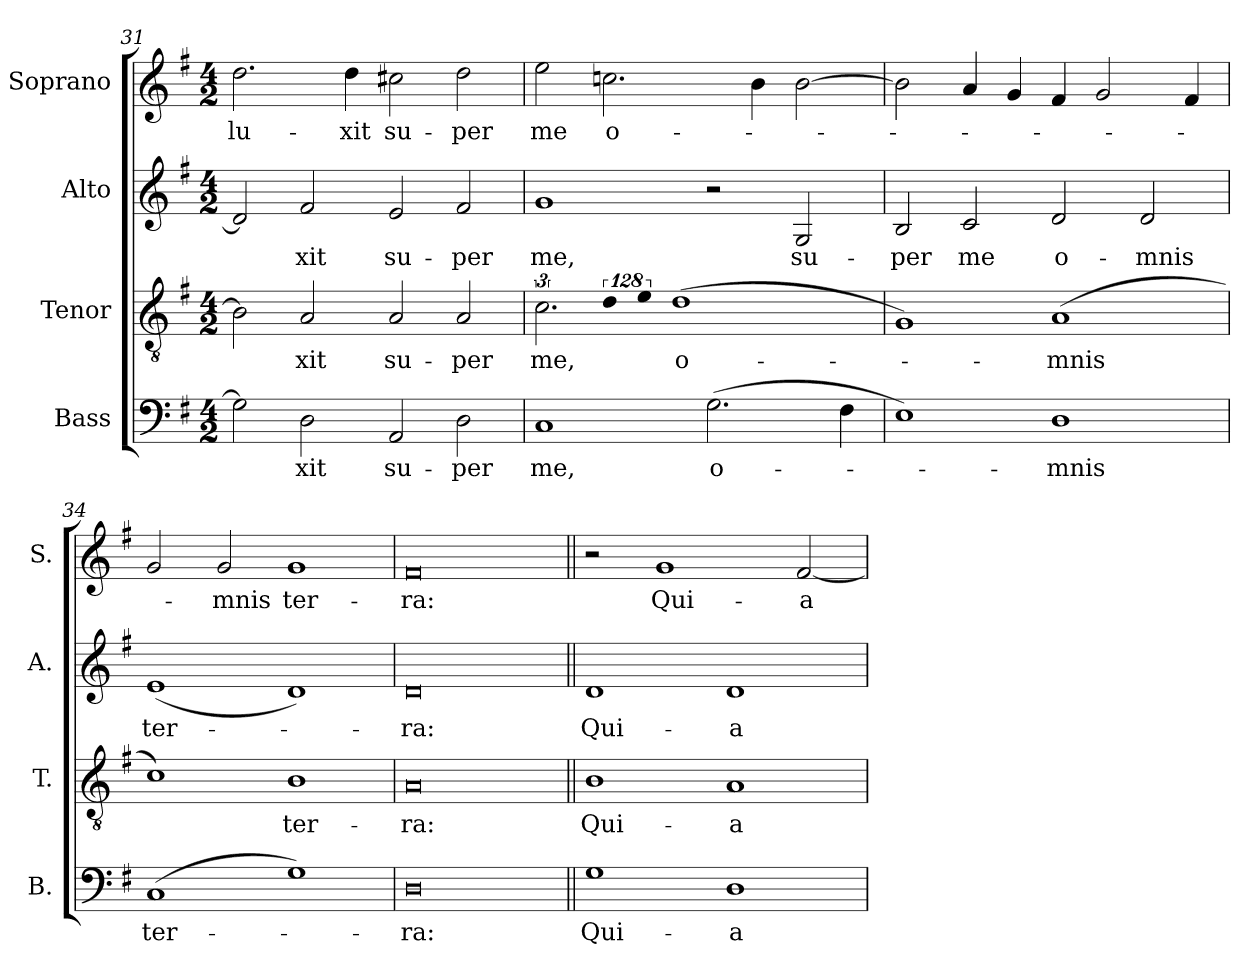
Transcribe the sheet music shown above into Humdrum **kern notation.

**kern	**text	**kern	**text	**kern	**text	**kern	**text
*part4	*part4	*part3	*part3	*part2	*part2	*part1	*part1
*staff4	*staff4	*staff3	*staff3	*staff2	*staff2	*staff1	*staff1
*I"Bass	*	*I"Tenor	*	*I"Alto	*	*I"Soprano	*
*I'B.	*	*I'T.	*	*I'A.	*	*I'S.	*
*clefF4	*	*clefGv2	*	*clefG2	*	*clefG2	*
*	*	*ITrd7c12	*	*	*	*	*
*k[f#]	*	*k[f#]	*	*k[f#]	*	*k[f#]	*
*G:	*	*G:	*	*G:	*	*G:	*
*M4/2	*	*M4/2	*	*M4/2	*	*M4/2	*
=31	=31	=31	=31	=31	=31	=31	=31
!	!	!	!	!	!	!	!LO:LY:b:color=#000000
2Gi\]	.	2BBi\]	.	2di/]	.	2.ddi\	lu-
!	!LO:LY:b:color=#000000	!	!	!	!	!	!
!	!	!	!LO:LY:b:color=#000000	!	!	!	!
!	!	!	!	!	!LO:LY:b:color=#000000	!	!
2Di\	-xit	2AAi/	-xit	2f#i/	-xit	.	.
!	!	!	!	!	!	!	!LO:LY:b:color=#000000
.	.	.	.	.	.	4ddi\	-xit
!	!LO:LY:b:color=#000000	!	!	!	!	!	!
!	!	!	!LO:LY:b:color=#000000	!	!	!	!
!	!	!	!	!	!LO:LY:b:color=#000000	!	!
!	!	!	!	!	!	!	!LO:LY:b:color=#000000
2AAi/	su-	2AAi/	su-	2ei/	su-	2cc#Xi\	su-
!	!LO:LY:b:color=#000000	!	!	!	!	!	!
!	!	!	!LO:LY:b:color=#000000	!	!	!	!
!	!	!	!	!	!LO:LY:b:color=#000000	!	!
!	!	!	!	!	!	!	!LO:LY:b:color=#000000
2Di\	-per	2AAi/	-per	2f#i/	-per	2ddi\	-per
=32	=32	=32	=32	=32	=32	=32	=32
!	!LO:LY:b:color=#000000	!	!	!	!	!	!
!	!	!	!LO:LY:b:color=#000000	!	!	!	!
!	!	!	!	!	!LO:LY:b:color=#000000	!	!
!	!	!	!	!	!	!	!LO:LY:b:color=#000000
1Ci	me,	3.Ci\	me,	1gi	me,	2eei\	me
!	!	!LO:N:vis=4	!	!	!	!	!
!	!	!	!	!	!	!	!LO:LY:b:color=#000000
.	.	512%85Di\	.	.	.	2.ccni\	o-
!	!	!LO:N:vis=2	!	!	!	!	!
.	.	512%171Ei\	.	.	.	.	.
!	!LO:LY:b:color=#000000	!	!	!	!	!	!
!	!	!	!LO:LY:b:color=#000000	!	!	!	!
(2.Gi\	o-	(1Di	o-	2r	.	.	.
.	.	.	.	.	.	4bi\	.
!	!	!	!	!	!LO:LY:b:color=#000000	!	!
.	.	.	.	2Gi/	su-	[2bi\	.
4F#i\	.	.	.	.	.	.	.
=33	=33	=33	=33	=33	=33	=33	=33
!	!	!	!	!	!LO:LY:b:color=#000000	!	!
1Ei)	.	1GGi)	.	2Bi/	-per	2bi\]	.
!	!	!	!	!	!LO:LY:b:color=#000000	!	!
.	.	.	.	2ci/	me	4ai/	.
.	.	.	.	.	.	4gi/	.
!	!LO:LY:b:color=#000000	!	!	!	!	!	!
!	!	!	!LO:LY:b:color=#000000	!	!	!	!
!	!	!	!	!	!LO:LY:b:color=#000000	!	!
1Di	-mnis	(1AAi	-mnis	2di/	o-	4f#i/	.
.	.	.	.	.	.	2gi/	.
!	!	!	!	!	!LO:LY:b:color=#000000	!	!
.	.	.	.	2di/	-mnis	.	.
.	.	.	.	.	.	4f#i/	.
=34	=34	=34	=34	=34	=34	=34	=34
!	!LO:LY:b:color=#000000	!	!	!	!	!	!
!	!	!	!	!	!LO:LY:b:color=#000000	!	!
(1Ci	ter-	1Ci)	.	(1ei	ter-	2gi/	.
!	!	!	!	!	!	!	!LO:LY:b:color=#000000
.	.	.	.	.	.	2gi/	-mnis
!	!	!	!LO:LY:b:color=#000000	!	!	!	!
!	!	!	!	!	!	!	!LO:LY:b:color=#000000
1Gi)	.	1BBi	ter-	1di)	.	1gi	ter-
=35	=35	=35	=35	=35	=35	=35	=35
!	!LO:LY:b:color=#000000	!	!	!	!	!	!
!	!	!	!LO:LY:b:color=#000000	!	!	!	!
!	!	!	!	!	!LO:LY:b:color=#000000	!	!
!	!	!	!	!	!	!	!LO:LY:b:color=#000000
0Di	-ra:	0AAi	-ra:	0di	-ra:	0f#i	-ra:
!!LO:PB:g=z
=36||	=36||	=36||	=36||	=36||	=36||	=36||	=36||
!	!LO:LY:b:color=#000000	!	!	!	!	!	!
!	!	!	!LO:LY:b:color=#000000	!	!	!	!
!	!	!	!	!	!LO:LY:b:color=#000000	!	!
1Gi	Qui-	1BBi	Qui-	1di	Qui-	2r	.
!	!	!	!	!	!	!	!LO:LY:b:color=#000000
.	.	.	.	.	.	1gi	Qui-
!	!LO:LY:b:color=#000000	!	!	!	!	!	!
!	!	!	!LO:LY:b:color=#000000	!	!	!	!
!	!	!	!	!	!LO:LY:b:color=#000000	!	!
1Di	-a	1AAi	-a	1di	-a	.	.
!	!	!	!	!	!	!	!LO:LY:b:color=#000000
.	.	.	.	.	.	[2f#i/	-a
=	=	=	=	=	=	=	=
*-	*-	*-	*-	*-	*-	*-	*-
